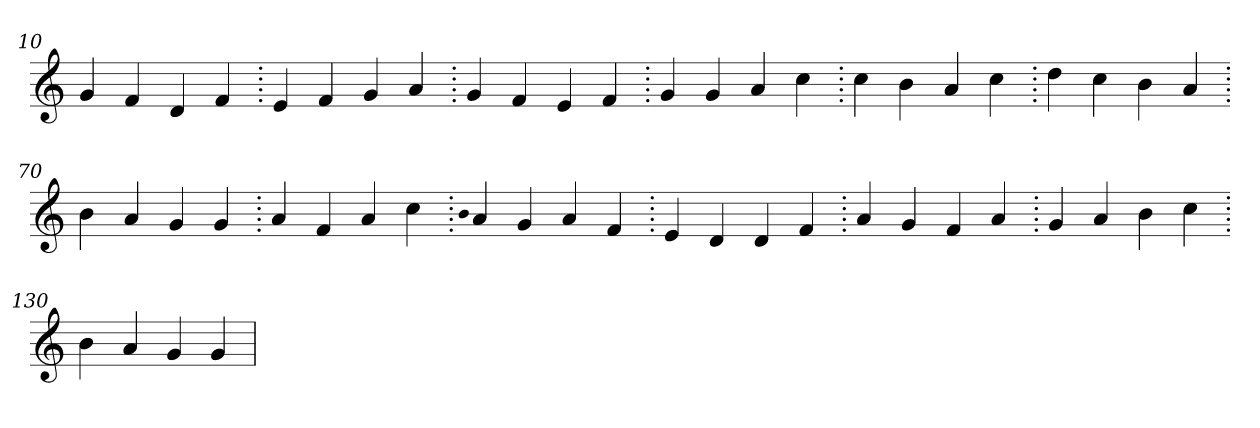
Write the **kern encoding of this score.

**kern
*part1
*staff1
*clefG2
=10.
4g
4f
4d
4f
=20.
4e
4f
4g
4a
=30.
4g
4f
4e
4f
=40.
4g
4g
4a
4cc
=50.
4cc
4b
4a
4cc
=60.
4dd
4cc
4b
4a
=70.
4b
4a
4g
4g
=80.
4a
4f
4a
4cc
=90.
qqb
4a
4g
4a
4f
=100.
4e
4d
4d
4f
=110.
4a
4g
4f
4a
=120.
4g
4a
4b
4cc
=130.
4b
4a
4g
4g
=
*-
